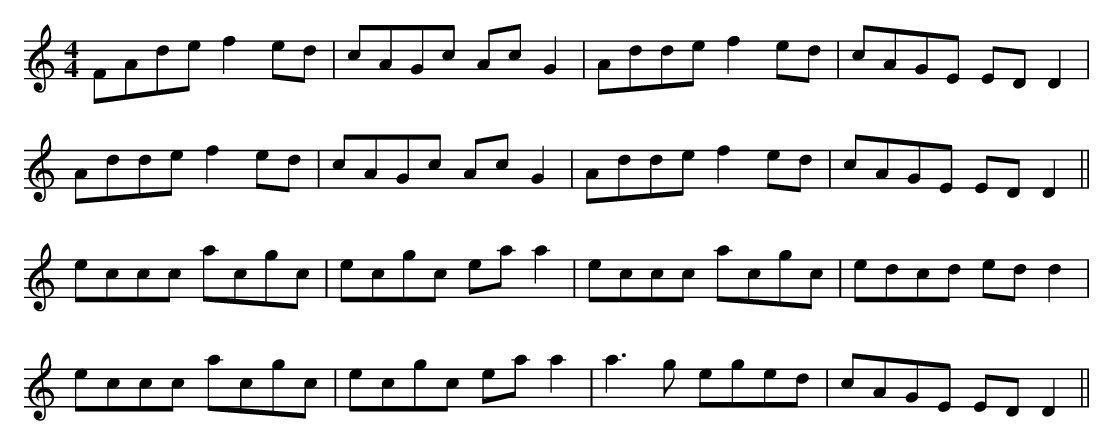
X:1
M:4/4
K:Ddor
FAde f2ed|cAGc AcG2|Adde f2ed|cAGE EDD2|
Adde f2ed|cAGc AcG2|Adde f2ed|cAGE EDD2||
eccc acgc|ecgc eaa2|eccc acgc|edcd edd2|
eccc acgc|ecgc eaa2|a3g eged|cAGE EDD2||
